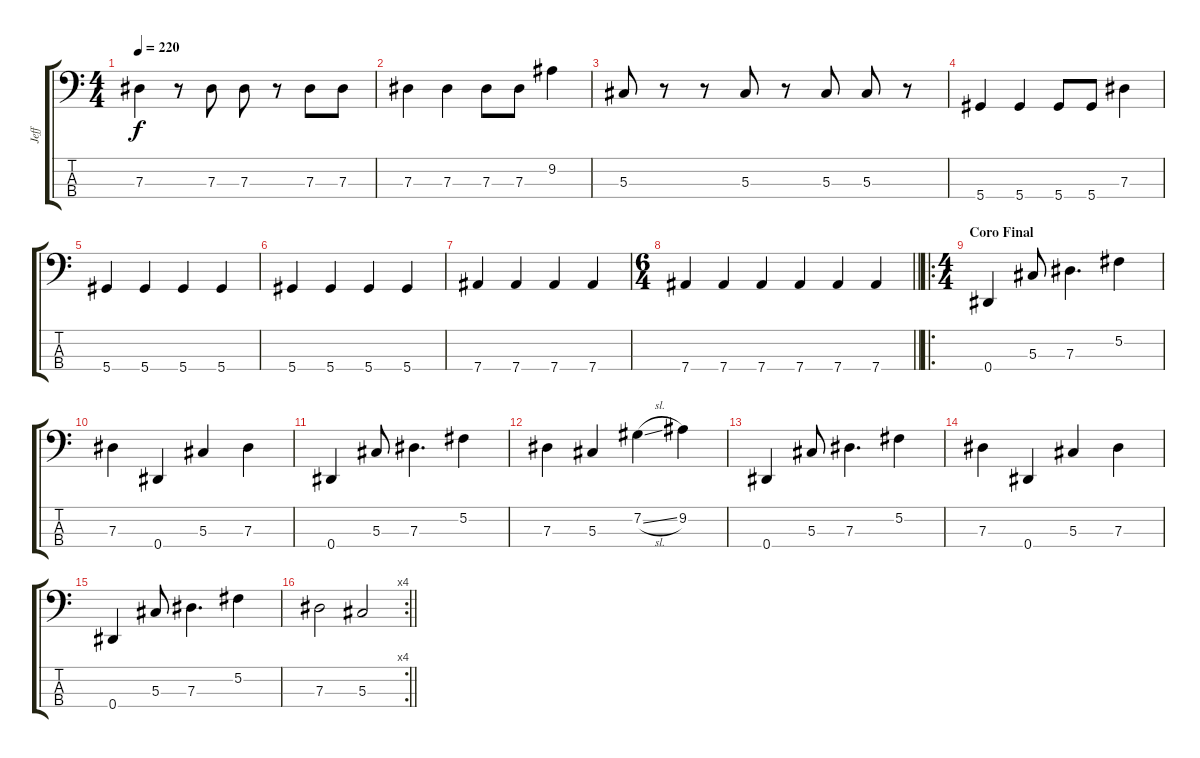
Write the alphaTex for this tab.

\track ("Jeff" "Jeff") {instrument electricbassfinger}
\staff {score tabs}
\tuning (Gb2 Db2 Ab1 Eb1) {hide}
\ts (4 4)
\tempo 220
\clef f4
\ks c
7.3.4{dy f} r.8 7.3.8 7.3.8 r.8 7.3.8 7.3.8 |
7.3.4 7.3.4 7.3.8 7.3.8 9.2.4 |
5.3.8 r.8 r.8 5.3.8 r.8 5.3.8 5.3.8 r.8 |
5.4.4 5.4.4 5.4.8 5.4.8 7.3.4 |
5.4.4 5.4.4 5.4.4 5.4.4 |
5.4.4 5.4.4 5.4.4 5.4.4 |
7.4.4 7.4.4 7.4.4 7.4.4 |
\ts (6 4)
\barLineRight lightlight
7.4.4 7.4.4 7.4.4 7.4.4 7.4.4 7.4.4 |
\ro
\ts (4 4)
\section ("" "Coro Final")
0.4.4 5.3.8 7.3.4{d} 5.2.4 |
7.3.4 0.4.4 5.3.4 7.3.4 |
0.4.4 5.3.8 7.3.4{d} 5.2.4 |
7.3.4 5.3.4 7.2{sl}.4 9.2.4 |
0.4.4 5.3.8 7.3.4{d} 5.2.4 |
7.3.4 0.4.4 5.3.4 7.3.4 |
0.4.4 5.3.8 7.3.4{d} 5.2.4 |
\rc 4
\barLineRight lightlight
7.3.2 5.3.2
